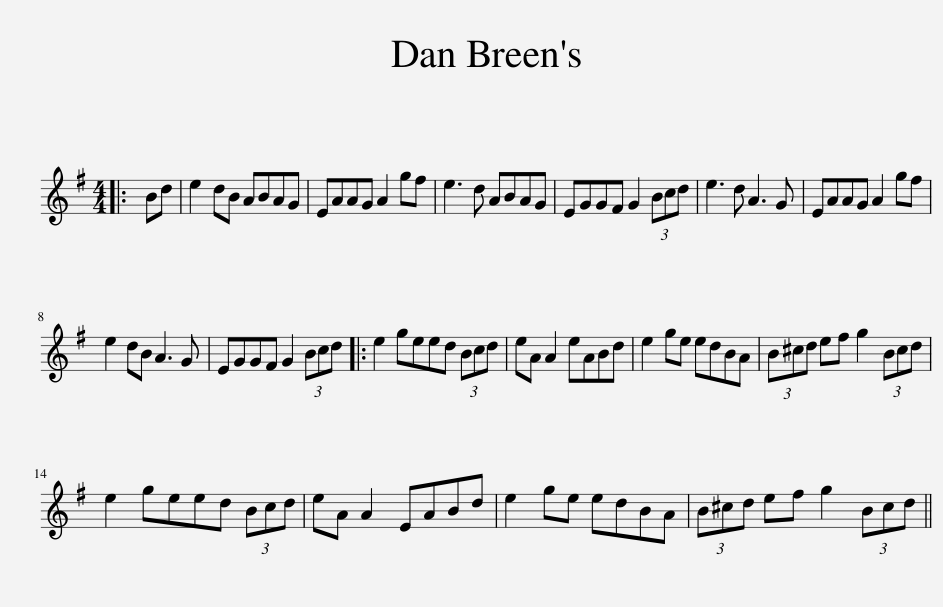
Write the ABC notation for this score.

X:1
L:1/8
M:4/4
I:linebreak $
K:G
V:1 treble
V:1
|: Bd | e2 dB ABAG | EAAG A2 gf | e3 d ABAG | EGGF G2 (3Bcd | %5
 e3 d A3 G | EAAG A2 gf |$ e2 dB A3 G | EGGF G2 (3Bcd |: e2 geed (3Bcd | %10
 eA A2 eABd | e2 ge edBA | (3B^cd ef g2 (3Bcd |$ e2 geed (3Bcd | eA A2 EABd | %15
 e2 ge edBA | (3B^cd ef g2 (3Bcd || %17
